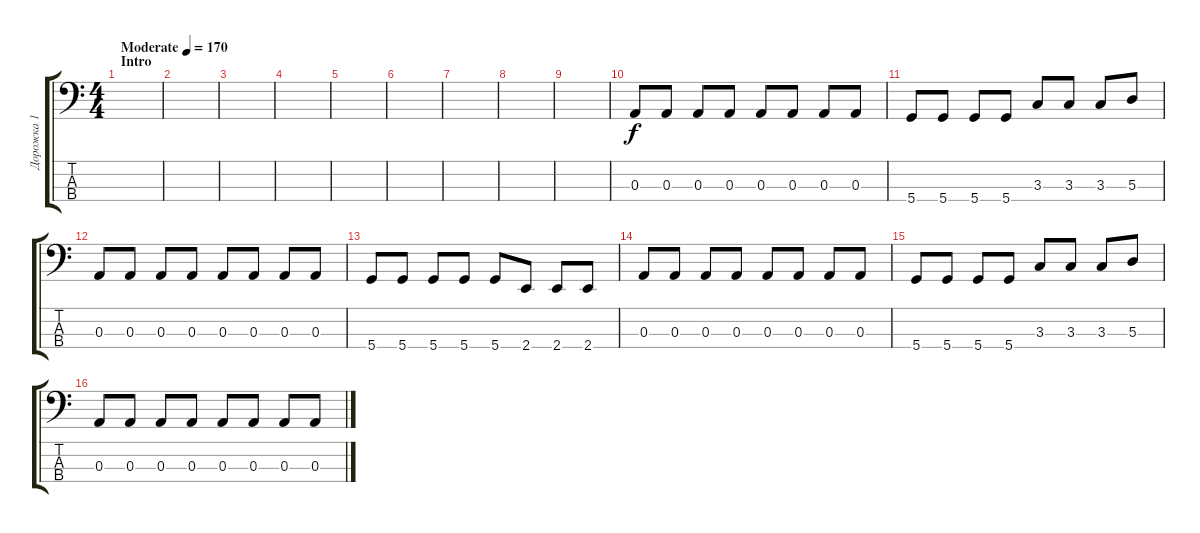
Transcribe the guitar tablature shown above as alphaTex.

\track ("Дорожка 1" "Дорожка 1") {instrument electricbasspick}
\staff {score tabs}
\tuning (G2 D2 A1 D1) {hide}
\ts (4 4)
\section ("" "Intro")
\tempo (170 "Moderate")
\clef f4
\ks c
|
|
|
|
|
|
|
|
|
0.3.8 0.3.8 0.3.8 0.3.8 0.3.8 0.3.8 0.3.8 0.3.8 |
5.4.8 5.4.8 5.4.8 5.4.8 3.3.8 3.3.8 3.3.8 5.3.8 |
0.3.8 0.3.8 0.3.8 0.3.8 0.3.8 0.3.8 0.3.8 0.3.8 |
5.4.8 5.4.8 5.4.8 5.4.8 5.4.8 2.4.8 2.4.8 2.4.8 |
0.3.8 0.3.8 0.3.8 0.3.8 0.3.8 0.3.8 0.3.8 0.3.8 |
5.4.8 5.4.8 5.4.8 5.4.8 3.3.8 3.3.8 3.3.8 5.3.8 |
0.3.8 0.3.8 0.3.8 0.3.8 0.3.8 0.3.8 0.3.8 0.3.8
